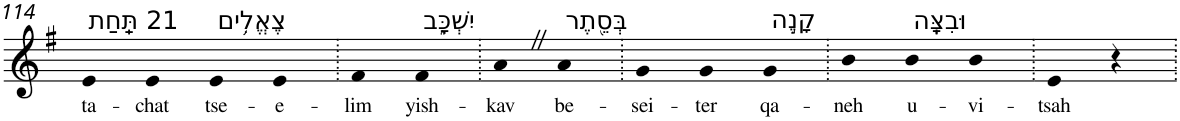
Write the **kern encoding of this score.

**kern	**text
*part1	*part1
*staff1	*staff1
*I"Piano	*
*I'Pno	*
!!LO:PB:g=z
*clefG2	*
*k[f#]	*
*G:	*
=114	=114
!LO:TX:a:t=21 תַּֽחַת	!
!	!LO:LY:b
4e	ta-
!	!LO:LY:b
4e	-chat
!LO:TX:a:t=צֶאֱלִ֥ים	!
!	!LO:LY:b
4e	tse-
!	!LO:LY:b
4e	-e-
=115.	=115.
!	!LO:LY:b
4f#	-lim
!LO:TX:a:t=יִשְׁכָּ֑ב	!
!	!LO:LY:b
4f#	yish-
=116.	=116.
!	!LO:LY:b
4aZ	-kav
!LO:TX:a:t=בְּסֵ֖תֶר	!
!	!LO:LY:b
4a	be-
=117.	=117.
!	!LO:LY:b
4g	-sei-
!	!LO:LY:b
4g	-ter
!LO:TX:a:t=קָנֶ֣ה	!
!	!LO:LY:b
4g	qa-
=118.	=118.
!	!LO:LY:b
4b	-neh
!LO:TX:a:t=וּבִצָּֽה	!
!	!LO:LY:b
4b	u-
!	!LO:LY:b
4b	-vi-
=119.	=119.
!	!LO:LY:b
4e	-tsah
4r	.
=.	=.
*-	*-
